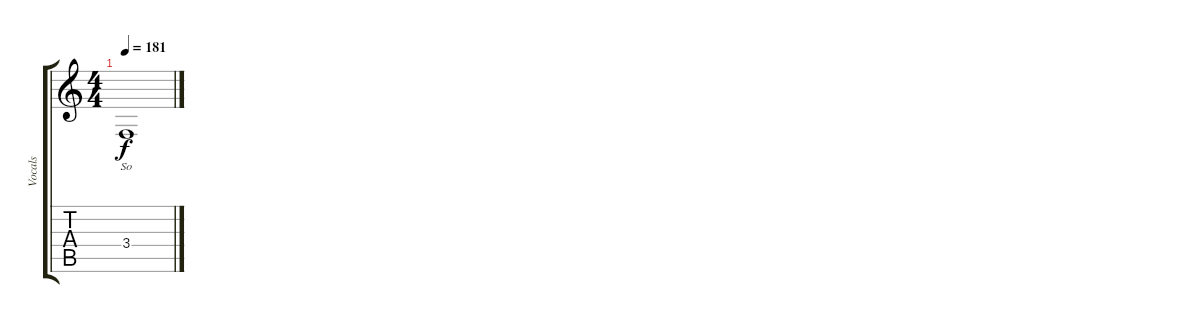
\track ("Vocals" "Vocals") {instrument acousticgrandpiano}
\staff {score tabs}
\tuning (E4 B3 G3 D3 A2 E2) {hide}
\ts (4 4)
\tempo 181
\clef g2
\ks c
3.4.1{lyrics (0 "So") lyrics (1 "") lyrics (2 "") lyrics (3 "") lyrics (4 "") dy f}
